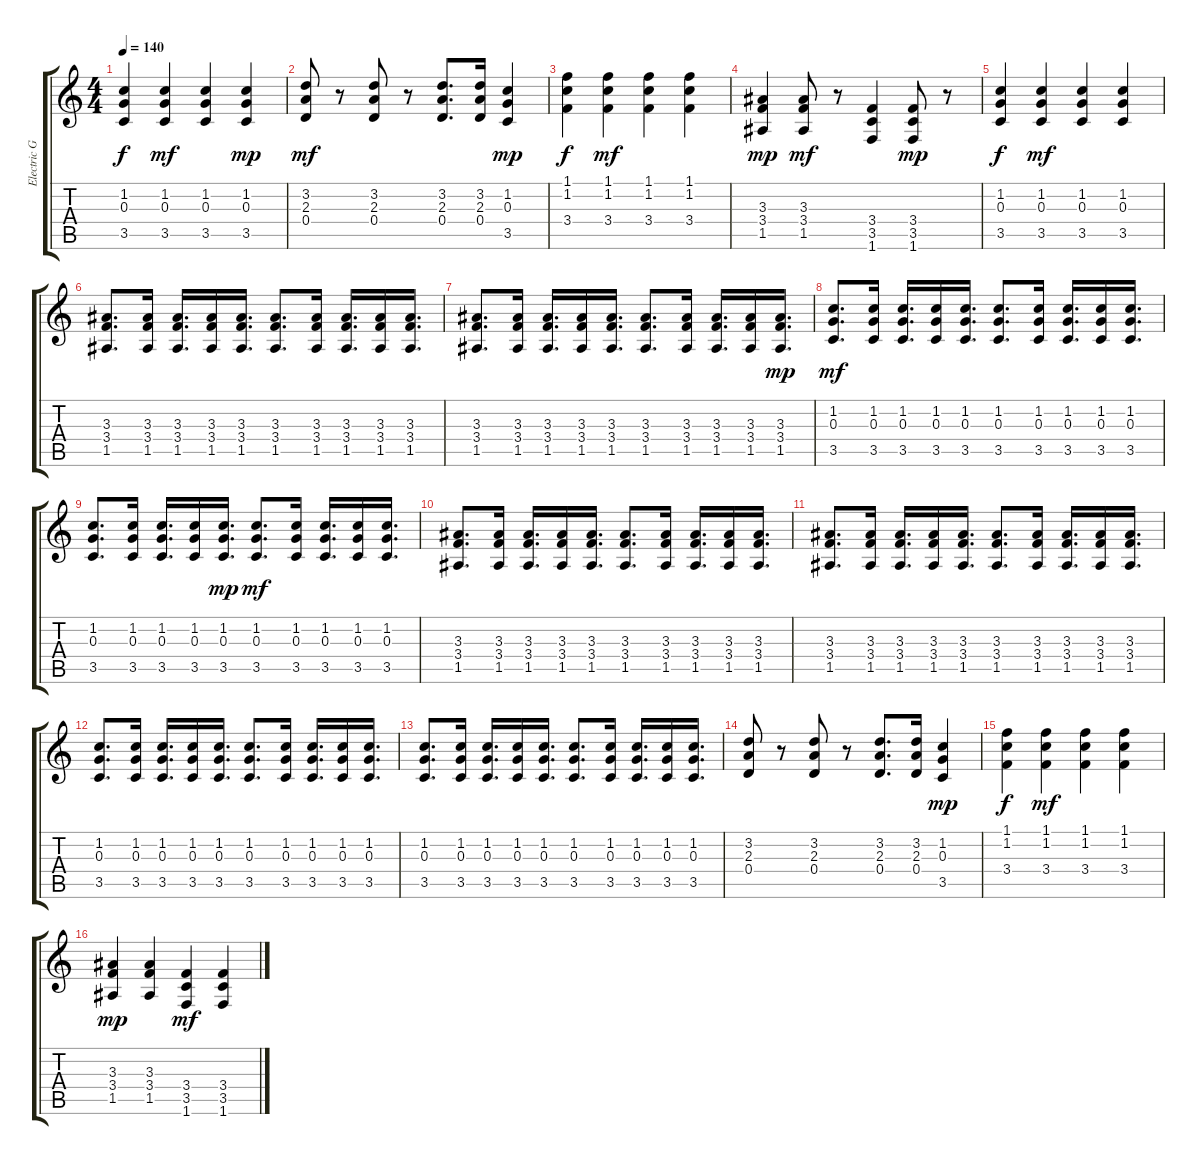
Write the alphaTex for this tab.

\track ("Electric Guitar" "Electric G") {instrument electricguitarclean}
\staff {score tabs}
\tuning (E4 B3 G3 D3 A2 E2) {hide}
\ts (4 4)
\tempo 140
\clef g2
\ks c
(1.2 0.3 3.5).4{dy f} (1.2 0.3 3.5).4{dy mf} (1.2 0.3 3.5).4 (1.2 0.3 3.5).4{dy mp} |
(3.2 2.3 0.4).8{dy mf} r.8 (3.2 2.3 0.4).8 r.8 (3.2 2.3 0.4).8{d} (3.2 2.3 0.4).16 (1.2 0.3 3.5).4{dy mp} |
(1.1 1.2 3.4).4{dy f} (1.1 1.2 3.4).4{dy mf} (1.1 1.2 3.4).4 (1.1 1.2 3.4).4 |
(3.3 3.4 1.5).4{dy mp} (3.3 3.4 1.5).8{dy mf} r.8 (3.4 3.5 1.6).4 (3.4 3.5 1.6).8{dy mp} r.8 |
(1.2 0.3 3.5).4{dy f} (1.2 0.3 3.5).4{dy mf} (1.2 0.3 3.5).4 (1.2 0.3 3.5).4 |
(3.3 3.4 1.5).8{d} (3.3 3.4 1.5).16 (3.3 3.4 1.5).16{d} (3.3 3.4 1.5).16 (3.3 3.4 1.5).16{d} (3.3 3.4 1.5).8{d} (3.3 3.4 1.5).16 (3.3 3.4 1.5).16{d} (3.3 3.4 1.5).16 (3.3 3.4 1.5).16{d} |
(3.3 3.4 1.5).8{d} (3.3 3.4 1.5).16 (3.3 3.4 1.5).16{d} (3.3 3.4 1.5).16 (3.3 3.4 1.5).16{d} (3.3 3.4 1.5).8{d} (3.3 3.4 1.5).16 (3.3 3.4 1.5).16{d} (3.3 3.4 1.5).16 (3.3 3.4 1.5).16{d dy mp} |
(1.2 0.3 3.5).8{d dy mf} (1.2 0.3 3.5).16 (1.2 0.3 3.5).16{d} (1.2 0.3 3.5).16 (1.2 0.3 3.5).16{d} (1.2 0.3 3.5).8{d} (1.2 0.3 3.5).16 (1.2 0.3 3.5).16{d} (1.2 0.3 3.5).16 (1.2 0.3 3.5).16{d} |
(1.2 0.3 3.5).8{d} (1.2 0.3 3.5).16 (1.2 0.3 3.5).16{d} (1.2 0.3 3.5).16 (1.2 0.3 3.5).16{d dy mp} (1.2 0.3 3.5).8{d dy mf} (1.2 0.3 3.5).16 (1.2 0.3 3.5).16{d} (1.2 0.3 3.5).16 (1.2 0.3 3.5).16{d} |
(3.3 3.4 1.5).8{d} (3.3 3.4 1.5).16 (3.3 3.4 1.5).16{d} (3.3 3.4 1.5).16 (3.3 3.4 1.5).16{d} (3.3 3.4 1.5).8{d} (3.3 3.4 1.5).16 (3.3 3.4 1.5).16{d} (3.3 3.4 1.5).16 (3.3 3.4 1.5).16{d} |
(3.3 3.4 1.5).8{d} (3.3 3.4 1.5).16 (3.3 3.4 1.5).16{d} (3.3 3.4 1.5).16 (3.3 3.4 1.5).16{d} (3.3 3.4 1.5).8{d} (3.3 3.4 1.5).16 (3.3 3.4 1.5).16{d} (3.3 3.4 1.5).16 (3.3 3.4 1.5).16{d} |
(1.2 0.3 3.5).8{d} (1.2 0.3 3.5).16 (1.2 0.3 3.5).16{d} (1.2 0.3 3.5).16 (1.2 0.3 3.5).16{d} (1.2 0.3 3.5).8{d} (1.2 0.3 3.5).16 (1.2 0.3 3.5).16{d} (1.2 0.3 3.5).16 (1.2 0.3 3.5).16{d} |
(1.2 0.3 3.5).8{d} (1.2 0.3 3.5).16 (1.2 0.3 3.5).16{d} (1.2 0.3 3.5).16 (1.2 0.3 3.5).16{d} (1.2 0.3 3.5).8{d} (1.2 0.3 3.5).16 (1.2 0.3 3.5).16{d} (1.2 0.3 3.5).16 (1.2 0.3 3.5).16{d} |
(3.2 2.3 0.4).8 r.8 (3.2 2.3 0.4).8 r.8 (3.2 2.3 0.4).8{d} (3.2 2.3 0.4).16 (1.2 0.3 3.5).4{dy mp} |
(1.1 1.2 3.4).4{dy f} (1.1 1.2 3.4).4{dy mf} (1.1 1.2 3.4).4 (1.1 1.2 3.4).4 |
(3.3 3.4 1.5).4{dy mp} (3.3 3.4 1.5).4 (3.4 3.5 1.6).4{dy mf} (3.4 3.5 1.6).4
